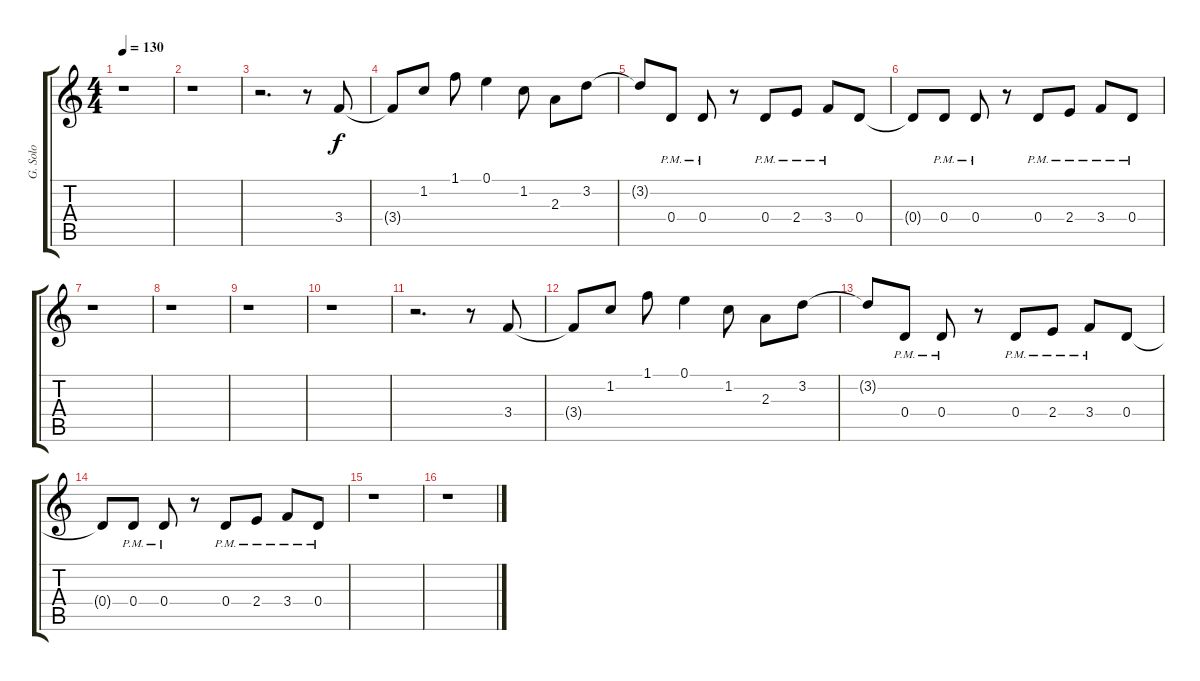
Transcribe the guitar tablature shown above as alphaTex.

\track ("G. Solo" "G. Solo") {instrument overdrivenguitar}
\staff {score tabs}
\tuning (E4 B3 G3 D3 A2 E2) {hide}
\ts (4 4)
\tempo 130
\clef g2
\ks c
r.1{dy f} |
r.1 |
r.2{d} r.8 3.4.8 |
3.4{t}.8 1.2.8 1.1.8 0.1.4 1.2.8 2.3.8 3.2.8 |
3.2{t}.8 0.4{pm}.8 0.4{pm}.8 r.8 0.4{pm}.8 2.4{pm}.8 3.4{pm}.8 0.4.8 |
0.4{t}.8 0.4{pm}.8 0.4{pm}.8 r.8 0.4{pm}.8 2.4{pm}.8 3.4{pm}.8 0.4{pm}.8 |
r.1 |
r.1 |
r.1 |
r.1 |
r.2{d} r.8 3.4.8 |
3.4{t}.8 1.2.8 1.1.8 0.1.4 1.2.8 2.3.8 3.2.8 |
3.2{t}.8 0.4{pm}.8 0.4{pm}.8 r.8 0.4{pm}.8 2.4{pm}.8 3.4{pm}.8 0.4.8 |
0.4{t}.8 0.4{pm}.8 0.4{pm}.8 r.8 0.4{pm}.8 2.4{pm}.8 3.4{pm}.8 0.4{pm}.8 |
r.1 |
r.1
